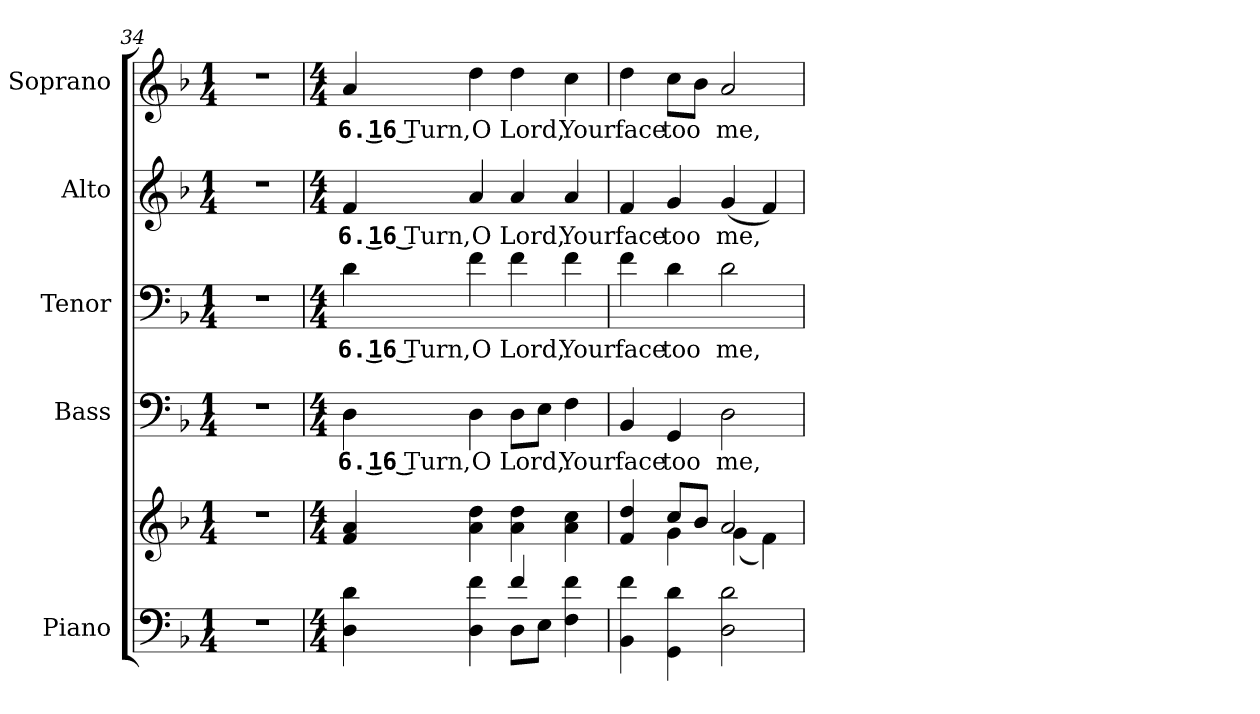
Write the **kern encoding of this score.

**kern	**kern	**kern	**text	**kern	**text	**kern	**text	**kern	**text
*part5	*part5	*part4	*part4	*part3	*part3	*part2	*part2	*part1	*part1
*staff6	*staff5	*staff4	*staff4	*staff3	*staff3	*staff2	*staff2	*staff1	*staff1
*I"Piano	*	*I"Bass	*	*I"Tenor	*	*I"Alto	*	*I"Soprano	*
*I'Pno.	*	*I'B.	*	*I'T.	*	*I'A.	*	*I'S.	*
*clefF4	*clefG2	*clefF4	*	*clefF4	*	*clefG2	*	*clefG2	*
*k[b-]	*k[b-]	*k[b-]	*	*k[b-]	*	*k[b-]	*	*k[b-]	*
*F:	*F:	*F:	*	*F:	*	*F:	*	*F:	*
*M1/4	*M1/4	*M1/4	*	*M1/4	*	*M1/4	*	*M1/4	*
=34	=34	=34	=34	=34	=34	=34	=34	=34	=34
!LO:N:vis=1	!LO:N:vis=1	!LO:N:vis=1	!	!LO:N:vis=1	!	!LO:N:vis=1	!	!LO:N:vis=1	!
4r	4r	4r	.	4r	.	4r	.	4r	.
=35	=35	=35	=35	=35	=35	=35	=35	=35	=35
*M4/4	*M4/4	*M4/4	*	*M4/4	*	*M4/4	*	*M4/4	*
*^	*	*	*	*	*	*	*	*	*
!	!	!	!	!LO:LY:b:color=#000000	!	!	!	!	!	!
!	!	!	!	!	!	!LO:LY:b:color=#000000	!	!	!	!
!	!	!	!	!	!	!	!	!LO:LY:b:color=#000000	!	!
!	!	!	!	!	!	!	!	!	!	!LO:LY:b:color=#000000
4Di\ 4di	2ryy	4fi/ 4ai	4Di\	6. 16 Turn,	4di\	6. 16 Turn,	4fi/	6. 16 Turn,	4ai/	6. 16 Turn,
!	!	!	!	!LO:LY:b:color=#000000	!	!	!	!	!	!
!	!	!	!	!	!	!LO:LY:b:color=#000000	!	!	!	!
!	!	!	!	!	!	!	!	!LO:LY:b:color=#000000	!	!
!	!	!	!	!	!	!	!	!	!	!LO:LY:b:color=#000000
4Di\ 4fi	.	4ai\ 4ddi	4Di\	O	4fi\	O	4ai/	O	4ddi\	O
!	!	!	!	!LO:LY:b:color=#000000	!	!	!	!	!	!
!	!	!	!	!	!	!LO:LY:b:color=#000000	!	!	!	!
!	!	!	!	!	!	!	!	!LO:LY:b:color=#000000	!	!
!	!	!	!	!	!	!	!	!	!	!LO:LY:b:color=#000000
4fi/	8Di\L	4ai\ 4ddi	8Di\L	Lord,	4fi\	Lord,	4ai/	Lord,	4ddi\	Lord,
.	8Ei\J	.	8Ei\J	.	.	.	.	.	.	.
!	!	!	!	!LO:LY:b:color=#000000	!	!	!	!	!	!
!	!	!	!	!	!	!LO:LY:b:color=#000000	!	!	!	!
!	!	!	!	!	!	!	!	!LO:LY:b:color=#000000	!	!
!	!	!	!	!	!	!	!	!	!	!LO:LY:b:color=#000000
4Fi\ 4fi	4ryy	4ai\ 4cci	4Fi\	Your	4fi\	Your	4ai/	Your	4cci\	Your
*v	*v	*	*	*	*	*	*	*	*	*
=36	=36	=36	=36	=36	=36	=36	=36	=36	=36
*	*^	*	*	*	*	*	*	*	*
*^	*	*	*	*	*	*	*	*	*	*
!	!	!	!	!	!LO:LY:b:color=#000000	!	!	!	!	!	!
*v	*v	*	*	*	*	*	*	*	*	*	*
*^	*	*	*	*	*	*	*	*	*	*
!	!	!	!	!	!	!	!LO:LY:b:color=#000000	!	!	!	!
*v	*v	*	*	*	*	*	*	*	*	*	*
*^	*	*	*	*	*	*	*	*	*	*
!	!	!	!	!	!	!	!	!	!LO:LY:b:color=#000000	!	!
*v	*v	*	*	*	*	*	*	*	*	*	*
*^	*	*	*	*	*	*	*	*	*	*
!	!	!	!	!	!	!	!	!	!	!	!LO:LY:b:color=#000000
*v	*v	*	*	*	*	*	*	*	*	*	*
4BB-i\ 4fi	4fi/ 4ddi	4ryy	4BB-i/	face	4fi\	face	4fi/	face	4ddi\	face
!	!	!	!	!LO:LY:b:color=#000000	!	!	!	!	!	!
!	!	!	!	!	!	!LO:LY:b:color=#000000	!	!	!	!
!	!	!	!	!	!	!	!	!LO:LY:b:color=#000000	!	!
!	!	!	!	!	!	!	!	!	!	!LO:LY:b:color=#000000
4GGi\ 4di	8cci/L	4gi\	4GGi/	too	4di\	too	4gi/	too	8cci\L	too
.	8b-i/J	.	.	.	.	.	.	.	8b-i\J	.
!	!	!	!	!LO:LY:b:color=#000000	!	!	!	!	!	!
!	!	!	!	!	!	!LO:LY:b:color=#000000	!	!	!	!
!	!	!	!	!	!	!	!	!LO:LY:b:color=#000000	!	!
!	!	!	!	!	!	!	!	!	!	!LO:LY:b:color=#000000
2Di\ 2di	2ai/	(4gi\	2Di\	me,	2di\	me,	(4gi/	me,	2ai/	me,
.	.	4fi\)	.	.	.	.	4fi/)	.	.	.
*	*v	*v	*	*	*	*	*	*	*	*
=	=	=	=	=	=	=	=	=	=
*-	*-	*-	*-	*-	*-	*-	*-	*-	*-
